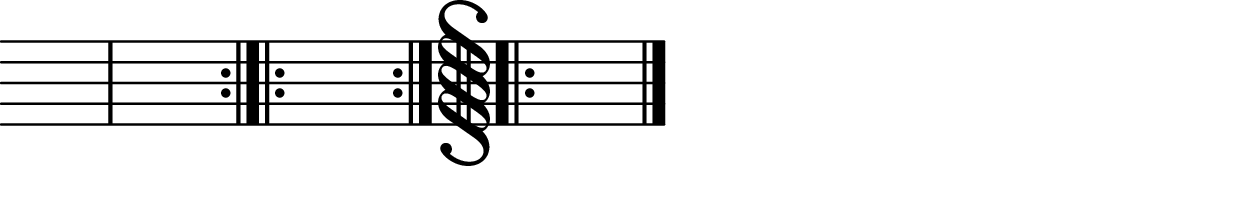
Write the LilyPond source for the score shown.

%% Generated by lilypond-book
%% Options: [exampleindent=10.16\mm,indent=0\mm,line-width=160\mm]
\include "lilypond-book-preamble.ly"


% ****************************************************************
% Start cut-&-pastable-section
% ****************************************************************

#(ly:set-option 'eps-box-padding 3.000000)



\paper {
  indent = 0\mm
  line-width = 160\mm
  % offset the left padding, also add 1mm as lilypond creates cropped
  % images with a little space on the right
  line-width = #(- line-width (* mm  3.000000) (* mm 1))
}

\layout {
  
}




% ****************************************************************
% ly snippet:
% ****************************************************************
\sourcefilename "/lilypond-2.23.82/input/regression/magnifyStaff-bar-lines.ly"
\sourcefileline 0
\version "2.19.22"

\header {
  texidoc = "Bar line thickness and spacing should be scaled along
with notation size when using the @code{\magnifyStaff} command."
}

\paper {
  score-system-spacing = #'((padding . 4))
}

example =
#(define-music-function (mag) (positive?)
   #{
     \new Staff \with {
       \magnifyStaff #mag
       instrumentName = \markup {
         \fontsize #(+ 3 (- (magnification->font-size mag)))
         #(format #f "~,2f" mag)
       }
     } {
       \omit Staff.Clef
       \omit Staff.TimeSignature
       s4 \bar "|"
       s4 \bar ":|.|:"
       s4 \bar ":|.S.|:"
       s4 \bar "|."
     }
   #})

\example 0.50
\example 1.00
\example 2.00



% ****************************************************************
% end ly snippet
% ****************************************************************
